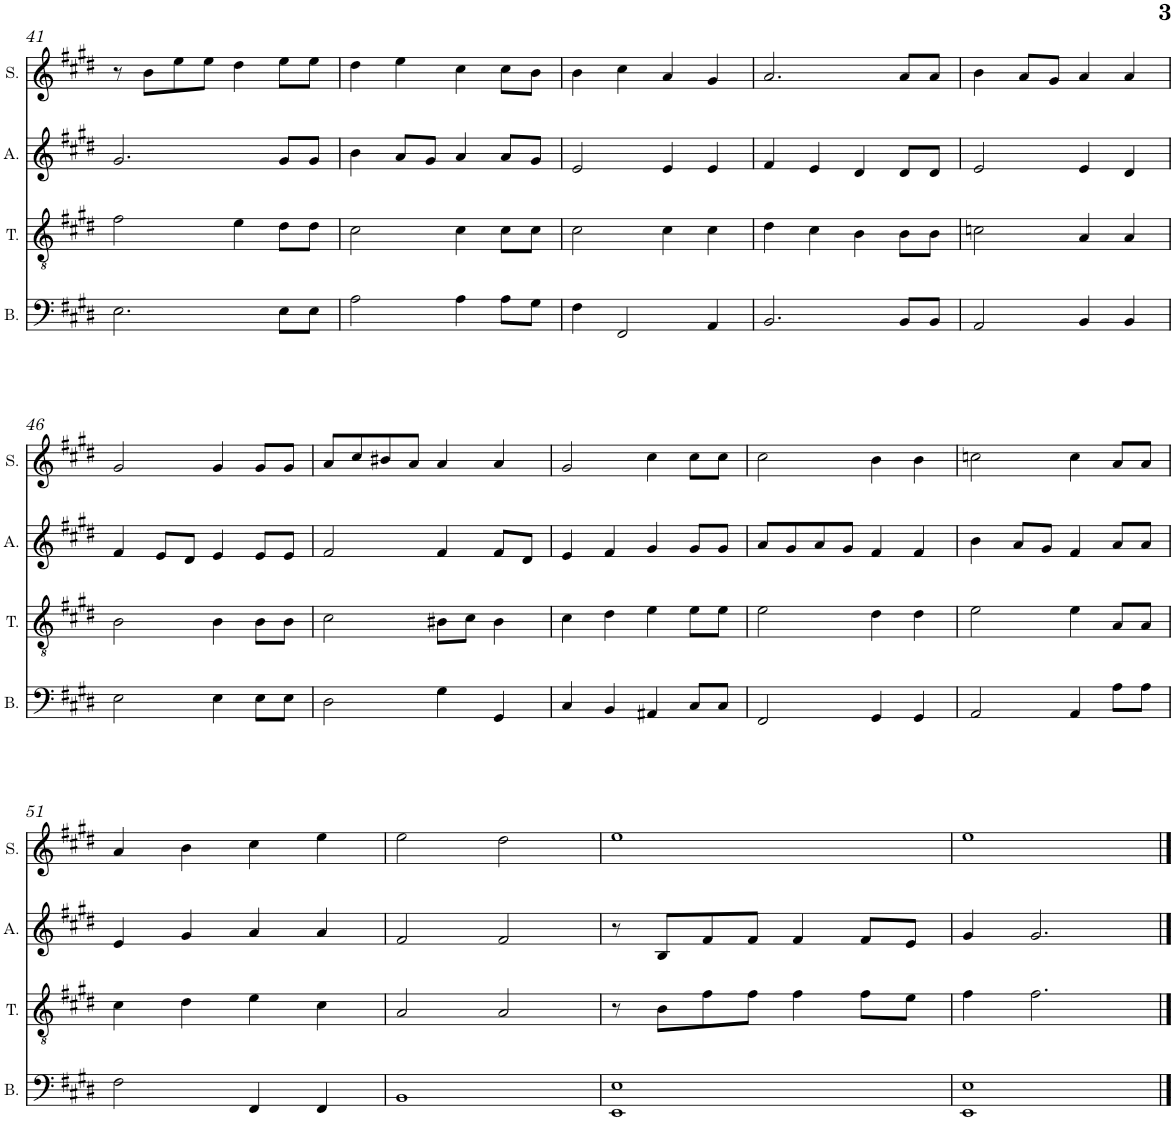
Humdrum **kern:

**kern	**kern	**kern	**kern
*part4	*part3	*part2	*part1
*staff4	*staff3	*staff2	*staff1
*I"Basse	*I"Ténor	*I"Alto	*I"Soprano
*I'B.	*I'T.	*I'A.	*I'S.
!!LO:PB:g=z
*clefF4	*clefGv2	*clefG2	*clefG2
*k[f#c#g#d#]	*k[f#c#g#d#]	*k[f#c#g#d#]	*k[f#c#g#d#]
*M4/4	*M4/4	*M4/4	*M4/4
=41	=41	=41	=41
2.E\	2f#\	2.g#/	8r
.	.	.	8b\L
.	.	.	8ee\
.	.	.	8ee\J
.	4e\	.	4dd#\
8E\L	8d#\L	8g#/L	8ee\L
8E\J	8d#\J	8g#/J	8ee\J
=42	=42	=42	=42
2A\	2c#\	4b\	4dd#\
.	.	8a/L	4ee\
.	.	8g#/J	.
4A\	4c#\	4a/	4cc#\
8A\L	8c#\L	8a/L	8cc#\L
8G#\J	8c#\J	8g#/J	8b\J
=43	=43	=43	=43
4F#\	2c#\	2e/	4b\
2FF#/	.	.	4cc#\
.	4c#\	4e/	4a/
4AA/	4c#\	4e/	4g#/
=44	=44	=44	=44
2.BB/	4d#\	4f#/	2.a/
.	4c#\	4e/	.
.	4B\	4d#/	.
8BB/L	8B\L	8d#/L	8a/L
8BB/J	8B\J	8d#/J	8a/J
=45	=45	=45	=45
2AA/	2cn\	2e/	4b\
.	.	.	8a/L
.	.	.	8g#/J
4BB/	4A/	4e/	4a/
4BB/	4A/	4d#/	4a/
!!LO:LB:g=z
=46	=46	=46	=46
2E\	2B\	4f#/	2g#/
.	.	8e/L	.
.	.	8d#/J	.
4E\	4B\	4e/	4g#/
8E\L	8B\L	8e/L	8g#/L
8E\J	8B\J	8e/J	8g#/J
=47	=47	=47	=47
2D#\	2c#\	2f#/	8a/L
.	.	.	8cc#/
.	.	.	8b#X/
.	.	.	8a/J
4G#\	8B#X\L	4f#/	4a/
.	8c#\J	.	.
4GG#/	4B#\	8f#/L	4a/
.	.	8d#/J	.
=48	=48	=48	=48
4C#/	4c#\	4e/	2g#/
4BB/	4d#\	4f#/	.
4AA#X/	4e\	4g#/	4cc#\
8C#/L	8e\L	8g#/L	8cc#\L
8C#/J	8e\J	8g#/J	8cc#\J
=49	=49	=49	=49
2FF#/	2e\	8a/L	2cc#\
.	.	8g#/	.
.	.	8a/	.
.	.	8g#/J	.
4GG#/	4d#\	4f#/	4b\
4GG#/	4d#\	4f#/	4b\
=50	=50	=50	=50
2AA/	2e\	4b\	2ccn\
.	.	8a/L	.
.	.	8g#/J	.
4AA/	4e\	4f#/	4cc\
8A\L	8A/L	8a/L	8a/L
8A\J	8A/J	8a/J	8a/J
!!LO:LB:g=z
=51	=51	=51	=51
2F#\	4c#\	4e/	4a/
.	4d#\	4g#/	4b\
4FF#/	4e\	4a/	4cc#\
4FF#/	4c#\	4a/	4ee\
=52	=52	=52	=52
1BB	2A/	2f#/	2ee\
.	2A/	2f#/	2dd#\
=53	=53	=53	=53
1EE 1E	8r	8r	1ee
.	8B\L	8B/L	.
.	8f#\	8f#/	.
.	8f#\J	8f#/J	.
.	4f#\	4f#/	.
.	8f#\L	8f#/L	.
.	8e\J	8e/J	.
=54	=54	=54	=54
1EE 1E	4f#\	4g#/	1ee
.	2.f#\	2.g#/	.
==	==	==	==
*-	*-	*-	*-
